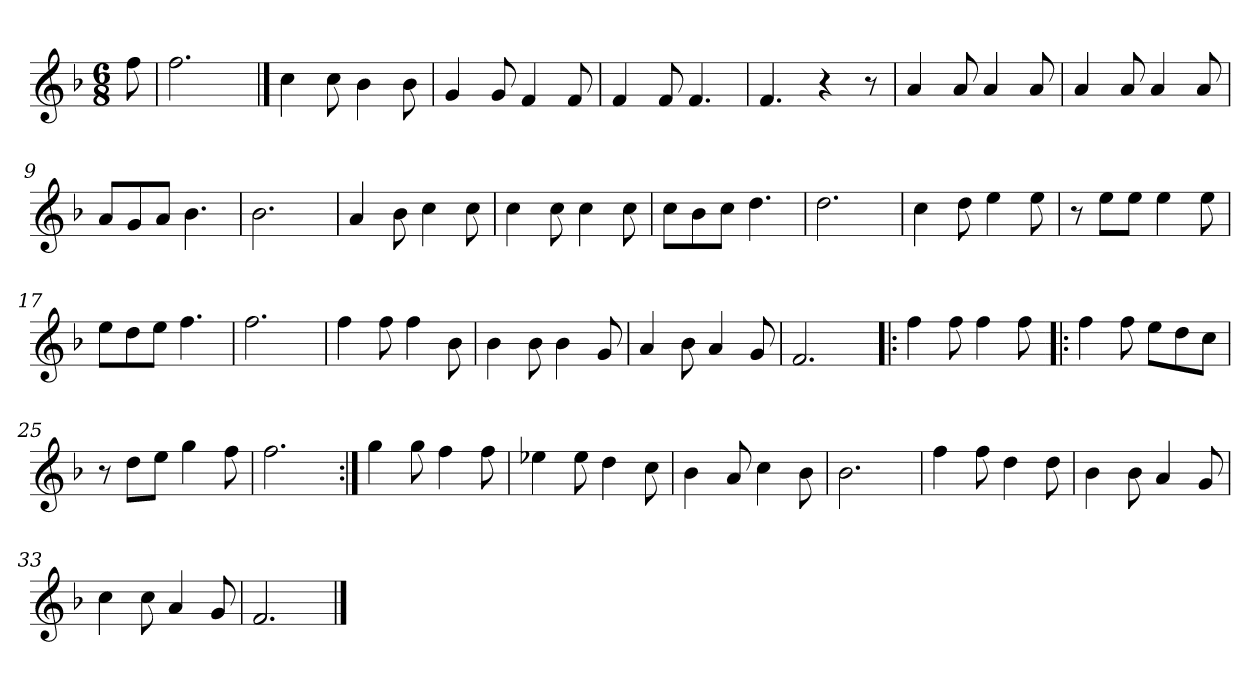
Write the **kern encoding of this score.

**kern
*part1
*staff1
*clefG2
*k[b-]
*F:
*M6/8
=1
8ff
=2
2.ff
==3
4cc
8cc
4b-
8b-
=4
4g
8g
4f
8f
=5
4f
8f
4.f
=6
4.f
4r
8r
=7
4a
8a
4a
8a
=8
4a
8a
4a
8a
=9
8a/L
8g/
8a/J
4.b-
=10
2.b-
=11
4a
8b-
4cc
8cc
=12
4cc
8cc
4cc
8cc
=13
8cc\L
8b-\
8cc\J
4.dd
=14
2.dd
=15
4cc
8dd
4ee
8ee
=16
8r
8ee\L
8ee\J
4ee
8ee
=17
8ee\L
8dd\
8ee\J
4.ff
=18
2.ff
=19
4ff
8ff
4ff
8b-
=20
4b-
8b-
4b-
8g
=21
4a
8b-
4a
8g
=22
2.f
=23|!:
4ff
8ff
4ff
8ff
=24
4ff
8ff
8ee\L
8dd\
8cc\J
=25
8r
8dd\L
8ee\J
4gg
8ff
=26
2.ff
=27:|!
4gg
8gg
4ff
8ff
=28
4ee-X
8ee-
4dd
8cc
=29
4b-
8a
4cc
8b-
=30
2.b-
=31
4ff
8ff
4dd
8dd
=32
4b-
8b-
4a
8g
=33
4cc
8cc
4a
8g
=34
2.f
==
*-
